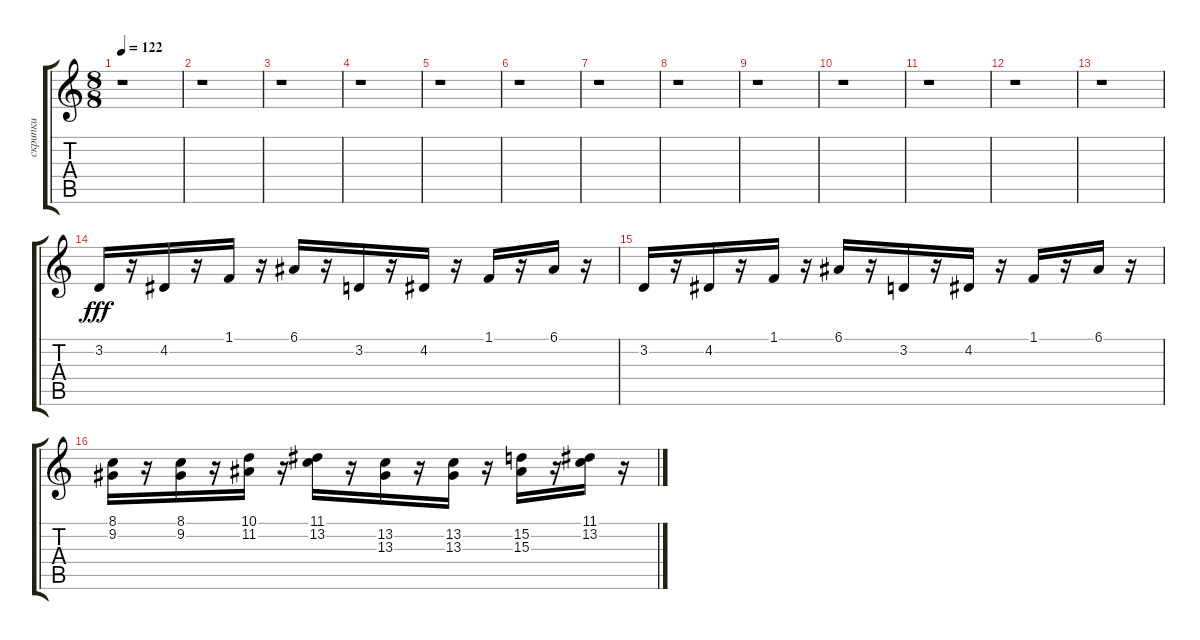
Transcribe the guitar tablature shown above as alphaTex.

\track ("скрипки" "скрипки") {instrument stringensemble1}
\staff {score tabs}
\tuning (E4 B3 G3 D3 A2 E2) {hide}
\ts (8 8)
\tempo 122
\clef g2
\ks c
r.1{dy fff} |
r.1 |
r.1 |
r.1 |
r.1 |
r.1 |
r.1 |
r.1 |
r.1 |
r.1 |
r.1 |
r.1 |
r.1 |
3.2.16 r.16 4.2.16 r.16 1.1.16 r.16 6.1.16 r.16 3.2.16 r.16 4.2.16 r.16 1.1.16 r.16 6.1.16 r.16 |
3.2.16 r.16 4.2.16 r.16 1.1.16 r.16 6.1.16 r.16 3.2.16 r.16 4.2.16 r.16 1.1.16 r.16 6.1.16 r.16 |
(8.1 9.2).16 r.16 (8.1 9.2).16 r.16 (10.1 11.2).16 r.16 (11.1 13.2).16 r.16 (13.2 13.3).16 r.16 (13.2 13.3).16 r.16 (15.2 15.3).16 r.16 (11.1 13.2).16 r.16
